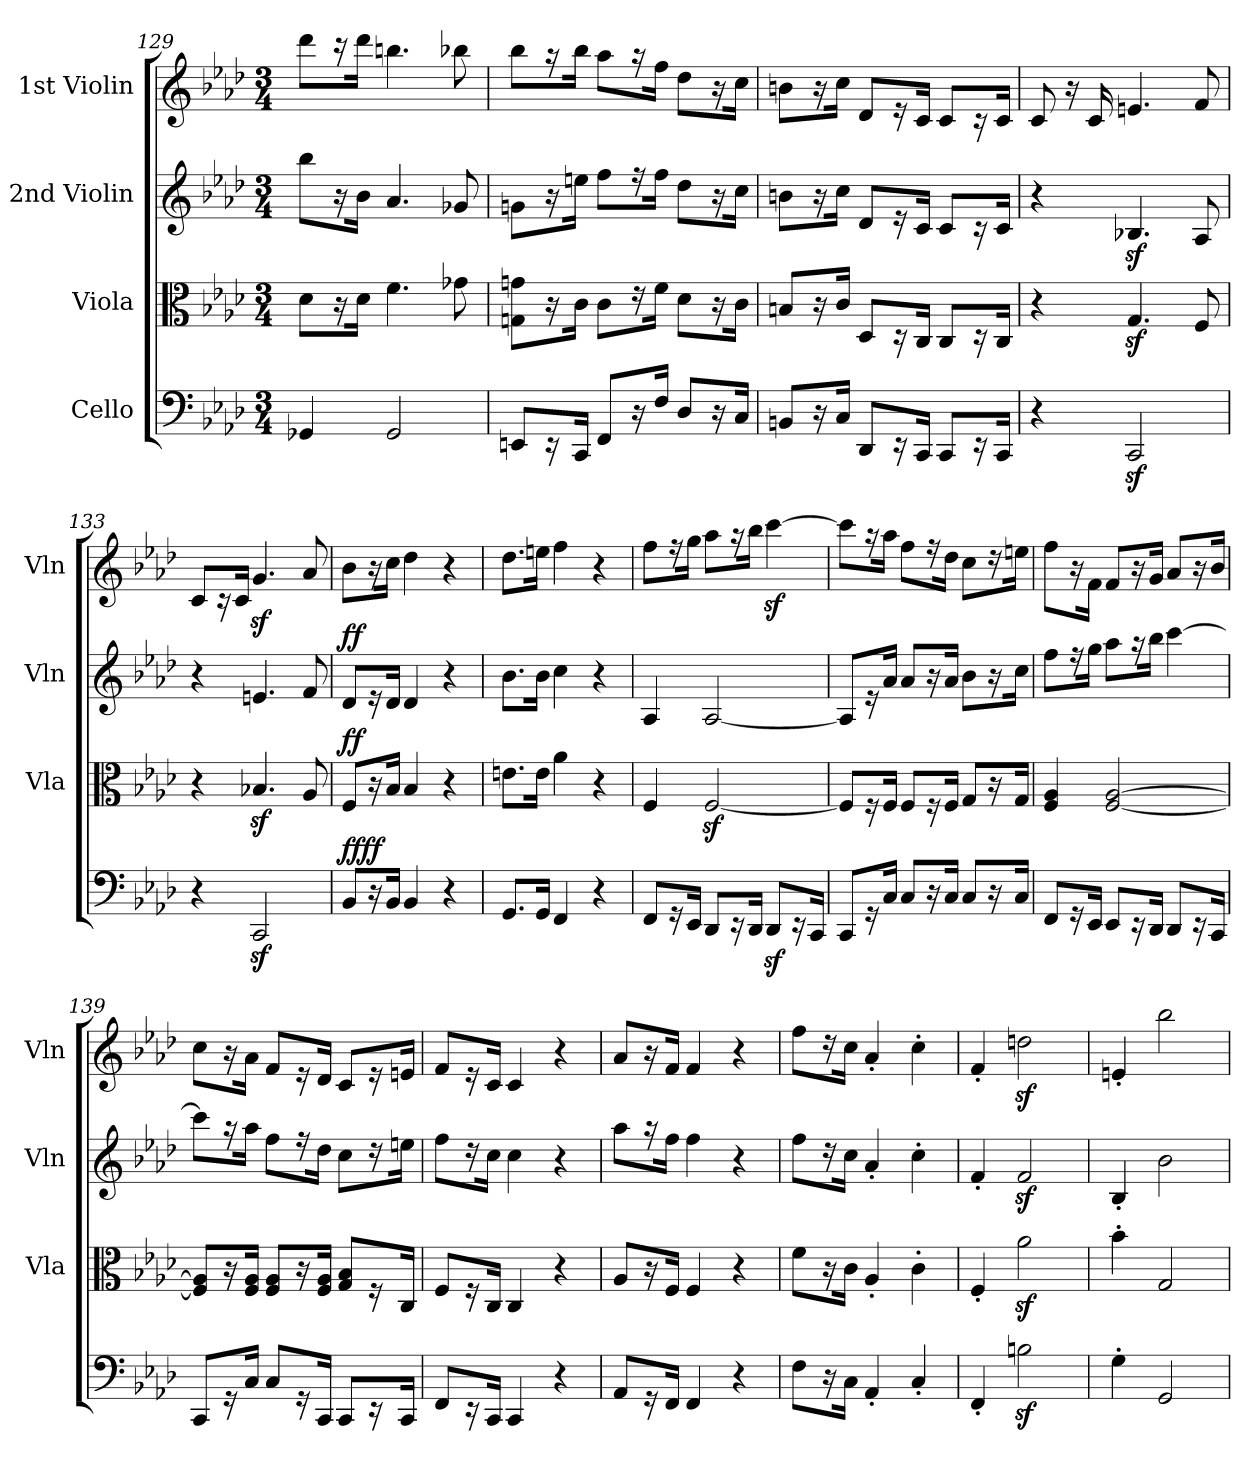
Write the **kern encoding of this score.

**kern	**dynam	**kern	**dynam	**kern	**dynam	**kern
*part4	*part4	*part3	*part3	*part2	*part2	*part1
*staff4	*staff4	*staff3	*staff3	*staff2	*staff2	*staff1
*I"Cello	*	*I"Viola	*	*I"2nd Violin	*	*I"1st Violin
*	*	*I'Vla	*	*I'Vln	*	*I'Vln
*clefF4	*	*clefC3	*	*clefG2	*	*clefG2
*k[b-e-a-d-]	*	*k[b-e-a-d-]	*	*k[b-e-a-d-]	*	*k[b-e-a-d-]
*M3/4	*	*M3/4	*	*M3/4	*	*M3/4
=129	=129	=129	=129	=129	=129	=129
4GG-X/	.	8d-\L	.	8bb-\L	.	8ddd-\L
.	.	16r	.	16r	.	16r
.	.	16d-\Jk	.	16b-\Jk	.	16ddd-\Jk
2GG-/	.	4.f\	.	4.a-/	.	4.bbn\
.	.	8g-X\	.	8g-X/	.	8bb-X\
!!LO:LB:g=z
=130	=130	=130	=130	=130	=130	=130
8EEn/L	.	8Gn\ 8gn\L	.	8gn\L	.	8bb-\L
16r	.	16r	.	16r	.	16r
16CC/Jk	.	16c\Jk	.	16een\Jk	.	16bb-\Jk
8FF/L	.	8c\L	.	8ff\L	.	8aa-\L
16r	.	16r	.	16r	.	16r
16F/Jk	.	16f\Jk	.	16ff\Jk	.	16ff\Jk
8D-/L	.	8d-\L	.	8dd-\L	.	8dd-\L
16r	.	16r	.	16r	.	16r
16C/Jk	.	16c\Jk	.	16cc\Jk	.	16cc\Jk
!!LO:PB:g=z
=131	=131	=131	=131	=131	=131	=131
8BBn/L	.	8Bn/L	.	8bn\L	.	8bn\L
16r	.	16r	.	16r	.	16r
16C/Jk	.	16c/Jk	.	16cc\Jk	.	16cc\Jk
8DD-/L	.	8D-/L	.	8d-/L	.	8d-/L
16r	.	16r	.	16r	.	16r
16CC/Jk	.	16C/Jk	.	16c/Jk	.	16c/Jk
8CC/L	.	8C/L	.	8c/L	.	8c/L
16r	.	16r	.	16r	.	16r
16CC/Jk	.	16C/Jk	.	16c/Jk	.	16c/Jk
=132	=132	=132	=132	=132	=132	=132
4r	.	4r	.	4r	.	8c/
.	.	.	.	.	.	16r
.	.	.	.	.	.	16c/
2CCz</	.	4.Gz</	.	4.B-Xz>/	.	4.en/
.	.	8F/	.	8A-/	.	8f/
=133	=133	=133	=133	=133	=133	=133
4r	.	4r	.	4r	.	8c/L
.	.	.	.	.	.	16r
.	.	.	.	.	.	16c/Jk
2CCz</	.	4.B-Xz>/	.	4.en/	.	4.gz</
.	.	8A-/	.	8f/	.	8a-/
=134	=134	=134	=134	=134	=134	=134
!	!LO:DY:b	!	!	!	!	!
!	!LO:DY:n=1:a	!	!LO:DY:a	!	!LO:DY:a	!
8BB-/L	ff ff	8F/L	ff	8d-/L	ff	8b-\L
16r	.	16r	.	16r	.	16r
16BB-/Jk	.	16B-/Jk	.	16d-/Jk	.	16cc\Jk
4BB-/	.	4B-/	.	4d-/	.	4dd-\
4r	.	4r	.	4r	.	4r
=135	=135	=135	=135	=135	=135	=135
8.GG/L	.	8.en\L	.	8.b-\L	.	8.dd-\L
16GG/Jk	.	16e\Jk	.	16b-\Jk	.	16een\Jk
4FF/	.	4a-\	.	4cc\	.	4ff\
4r	.	4r	.	4r	.	4r
!!LO:LB:g=z
=136	=136	=136	=136	=136	=136	=136
8FF/L	.	4F/	.	4A-/	.	8ff\L
16r	.	.	.	.	.	16r
16EE-/Jk	.	.	.	.	.	16gg\Jk
8DD-/L	.	[2Fz>/	.	[2A-/	.	8aa-\L
16r	.	.	.	.	.	16r
16DD-/Jk	.	.	.	.	.	16bb-\Jk
8DD-z</L	.	.	.	.	.	[4cccz<\
16r	.	.	.	.	.	.
16CC/Jk	.	.	.	.	.	.
!!LO:LB:g=z
=137	=137	=137	=137	=137	=137	=137
8CC/L	.	8F/L]	.	8A-/L]	.	8ccc\L]
16r	.	16r	.	16r	.	16r
16C/Jk	.	16F/Jk	.	16a-/Jk	.	16aa-\Jk
8C/L	.	8F/L	.	8a-/L	.	8ff\L
16r	.	16r	.	16r	.	16r
16C/Jk	.	16F/Jk	.	16a-/Jk	.	16dd-\Jk
8C/L	.	8G/L	.	8b-\L	.	8cc\L
16r	.	16r	.	16r	.	16r
16C/Jk	.	16G/Jk	.	16cc\Jk	.	16een\Jk
=138	=138	=138	=138	=138	=138	=138
8FF/L	.	4F/ 4A-/	.	8ff\L	.	8ff\L
16r	.	.	.	16r	.	16r
16EE-/Jk	.	.	.	16gg\Jk	.	16f\Jk
8EE-/L	.	[2F/ [2A-/	.	8aa-\L	.	8f/L
16r	.	.	.	16r	.	16r
16DD-/Jk	.	.	.	16bb-\Jk	.	16g/Jk
8DD-/L	.	.	.	[4ccc\	.	8a-/L
16r	.	.	.	.	.	16r
16CC/Jk	.	.	.	.	.	16b-/Jk
=139	=139	=139	=139	=139	=139	=139
8CC/L	.	8F/] 8A-/]L	.	8ccc\L]	.	8cc\L
16r	.	16r	.	16r	.	16r
16C/Jk	.	16F/ 16A-/Jk	.	16aa-\Jk	.	16a-\Jk
8C/L	.	8F/ 8A-/L	.	8ff\L	.	8f/L
16r	.	16r	.	16r	.	16r
16CC/Jk	.	16F/ 16A-/Jk	.	16dd-\Jk	.	16d-/Jk
8CC/L	.	8G/ 8B-/L	.	8cc\L	.	8c/L
16r	.	16r	.	16r	.	16r
16CC/Jk	.	16C/Jk	.	16een\Jk	.	16en/Jk
=140	=140	=140	=140	=140	=140	=140
8FF/L	.	8F/L	.	8ff\L	.	8f/L
16r	.	16r	.	16r	.	16r
16CC/Jk	.	16C/Jk	.	16cc\Jk	.	16c/Jk
4CC/	.	4C/	.	4cc\	.	4c/
4r	.	4r	.	4r	.	4r
=141	=141	=141	=141	=141	=141	=141
8AA-/L	.	8A-/L	.	8aa-\L	.	8a-/L
16r	.	16r	.	16r	.	16r
16FF/Jk	.	16F/Jk	.	16ff\Jk	.	16f/Jk
4FF/	.	4F/	.	4ff\	.	4f/
4r	.	4r	.	4r	.	4r
!!LO:PB:g=z
=142	=142	=142	=142	=142	=142	=142
8F\L	.	8f\L	.	8ff\L	.	8ff\L
16r	.	16r	.	16r	.	16r
16C\Jk	.	16c\Jk	.	16cc\Jk	.	16cc\Jk
4AA-'/	.	4A-'/	.	4a-'/	.	4a-'/
4C'/	.	4c'\	.	4cc'\	.	4cc'\
!!LO:LB:g=z
=143	=143	=143	=143	=143	=143	=143
4FF'/	.	4F'/	.	4f'/	.	4f'/
2Bnz<\	.	2a-z<\	.	2fz</	.	2ddnz<\
=144	=144	=144	=144	=144	=144	=144
4G'\	.	4b-'\	.	4B-'/	.	4en'/
2GG/	.	2G/	.	2b-\	.	2bb-\
=	=	=	=	=	=	=
*-	*-	*-	*-	*-	*-	*-
